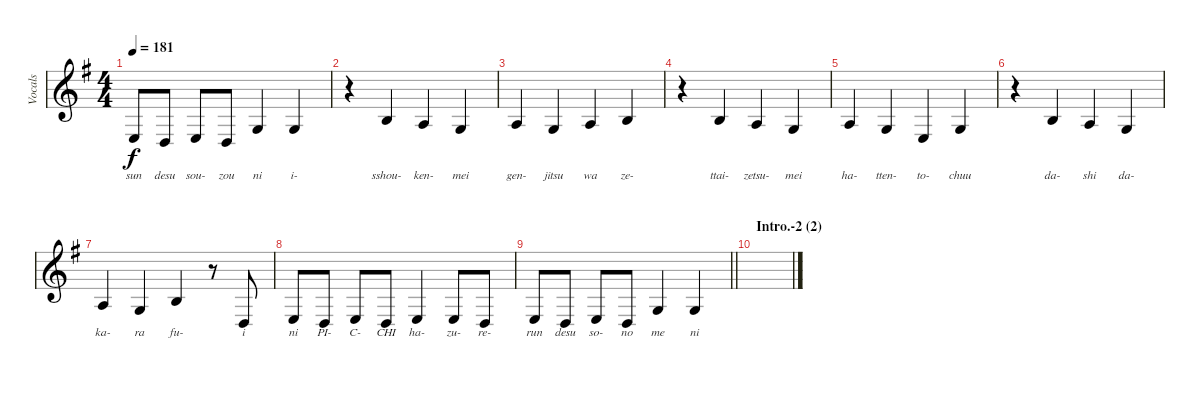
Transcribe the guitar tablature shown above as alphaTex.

\track ("Vocals" "Vocals") {instrument cello}
\staff {score}
\tuning (E4 B3 G3 D3 A2 E2) {hide}
\ts (4 4)
\tempo 181
\clef g2
\ks g
2.4.8{lyrics (0 "sun") lyrics (1 "") lyrics (2 "") lyrics (3 "") lyrics (4 "") dy f} 0.4.8{lyrics (0 "desu") lyrics (1 "") lyrics (2 "") lyrics (3 "") lyrics (4 "")} 2.4.8{lyrics (0 "sou-") lyrics (1 "") lyrics (2 "") lyrics (3 "") lyrics (4 "")} 0.4.8{lyrics (0 "zou") lyrics (1 "") lyrics (2 "") lyrics (3 "") lyrics (4 "")} 0.3.4{lyrics (0 "ni") lyrics (1 "") lyrics (2 "") lyrics (3 "") lyrics (4 "")} 0.3.4{lyrics (0 "i-") lyrics (1 "") lyrics (2 "") lyrics (3 "") lyrics (4 "")} |
r.4 0.2.4{lyrics (0 "sshou-") lyrics (1 "") lyrics (2 "") lyrics (3 "") lyrics (4 "")} 2.3.4{lyrics (0 "ken-") lyrics (1 "") lyrics (2 "") lyrics (3 "") lyrics (4 "")} 0.3.4{lyrics (0 "mei") lyrics (1 "") lyrics (2 "") lyrics (3 "") lyrics (4 "")} |
2.3.4{lyrics (0 "gen-") lyrics (1 "") lyrics (2 "") lyrics (3 "") lyrics (4 "")} 0.3.4{lyrics (0 "jitsu") lyrics (1 "") lyrics (2 "") lyrics (3 "") lyrics (4 "")} 2.3.4{lyrics (0 "wa") lyrics (1 "") lyrics (2 "") lyrics (3 "") lyrics (4 "")} 0.2.4{lyrics (0 "ze-") lyrics (1 "") lyrics (2 "") lyrics (3 "") lyrics (4 "")} |
r.4 0.2.4{lyrics (0 "ttai-") lyrics (1 "") lyrics (2 "") lyrics (3 "") lyrics (4 "")} 2.3.4{lyrics (0 "zetsu-") lyrics (1 "") lyrics (2 "") lyrics (3 "") lyrics (4 "")} 0.3.4{lyrics (0 "mei") lyrics (1 "") lyrics (2 "") lyrics (3 "") lyrics (4 "")} |
2.3.4{lyrics (0 "ha-") lyrics (1 "") lyrics (2 "") lyrics (3 "") lyrics (4 "")} 0.3.4{lyrics (0 "tten-") lyrics (1 "") lyrics (2 "") lyrics (3 "") lyrics (4 "")} 2.4.4{lyrics (0 "to-") lyrics (1 "") lyrics (2 "") lyrics (3 "") lyrics (4 "")} 0.3.4{lyrics (0 "chuu") lyrics (1 "") lyrics (2 "") lyrics (3 "") lyrics (4 "")} |
r.4 0.2.4{lyrics (0 "da-") lyrics (1 "") lyrics (2 "") lyrics (3 "") lyrics (4 "")} 2.3.4{lyrics (0 "shi") lyrics (1 "") lyrics (2 "") lyrics (3 "") lyrics (4 "")} 0.3.4{lyrics (0 "da-") lyrics (1 "") lyrics (2 "") lyrics (3 "") lyrics (4 "")} |
2.3.4{lyrics (0 "ka-") lyrics (1 "") lyrics (2 "") lyrics (3 "") lyrics (4 "")} 0.3.4{lyrics (0 "ra") lyrics (1 "") lyrics (2 "") lyrics (3 "") lyrics (4 "")} 0.2.4{lyrics (0 "fu-") lyrics (1 "") lyrics (2 "") lyrics (3 "") lyrics (4 "")} r.8 0.4.8{lyrics (0 "i") lyrics (1 "") lyrics (2 "") lyrics (3 "") lyrics (4 "")} |
2.4.8{lyrics (0 "ni") lyrics (1 "") lyrics (2 "") lyrics (3 "") lyrics (4 "")} 0.4.8{lyrics (0 "PI-") lyrics (1 "") lyrics (2 "") lyrics (3 "") lyrics (4 "")} 2.4.8{lyrics (0 "C-") lyrics (1 "") lyrics (2 "") lyrics (3 "") lyrics (4 "")} 0.4.8{lyrics (0 "CHI") lyrics (1 "") lyrics (2 "") lyrics (3 "") lyrics (4 "")} 2.4.4{lyrics (0 "ha-") lyrics (1 "") lyrics (2 "") lyrics (3 "") lyrics (4 "")} 2.4.8{lyrics (0 "zu-") lyrics (1 "") lyrics (2 "") lyrics (3 "") lyrics (4 "")} 0.4.8{lyrics (0 "re-") lyrics (1 "") lyrics (2 "") lyrics (3 "") lyrics (4 "")} |
\barLineRight lightlight
2.4.8{lyrics (0 "run") lyrics (1 "") lyrics (2 "") lyrics (3 "") lyrics (4 "")} 0.4.8{lyrics (0 "desu") lyrics (1 "") lyrics (2 "") lyrics (3 "") lyrics (4 "")} 2.4.8{lyrics (0 "so-") lyrics (1 "") lyrics (2 "") lyrics (3 "") lyrics (4 "")} 0.4.8{lyrics (0 "no") lyrics (1 "") lyrics (2 "") lyrics (3 "") lyrics (4 "")} 0.3.4{lyrics (0 "me") lyrics (1 "") lyrics (2 "") lyrics (3 "") lyrics (4 "")} 0.3.4{lyrics (0 "ni") lyrics (1 "") lyrics (2 "") lyrics (3 "") lyrics (4 "")} |
\section ("" "Intro.-2 (2)")
